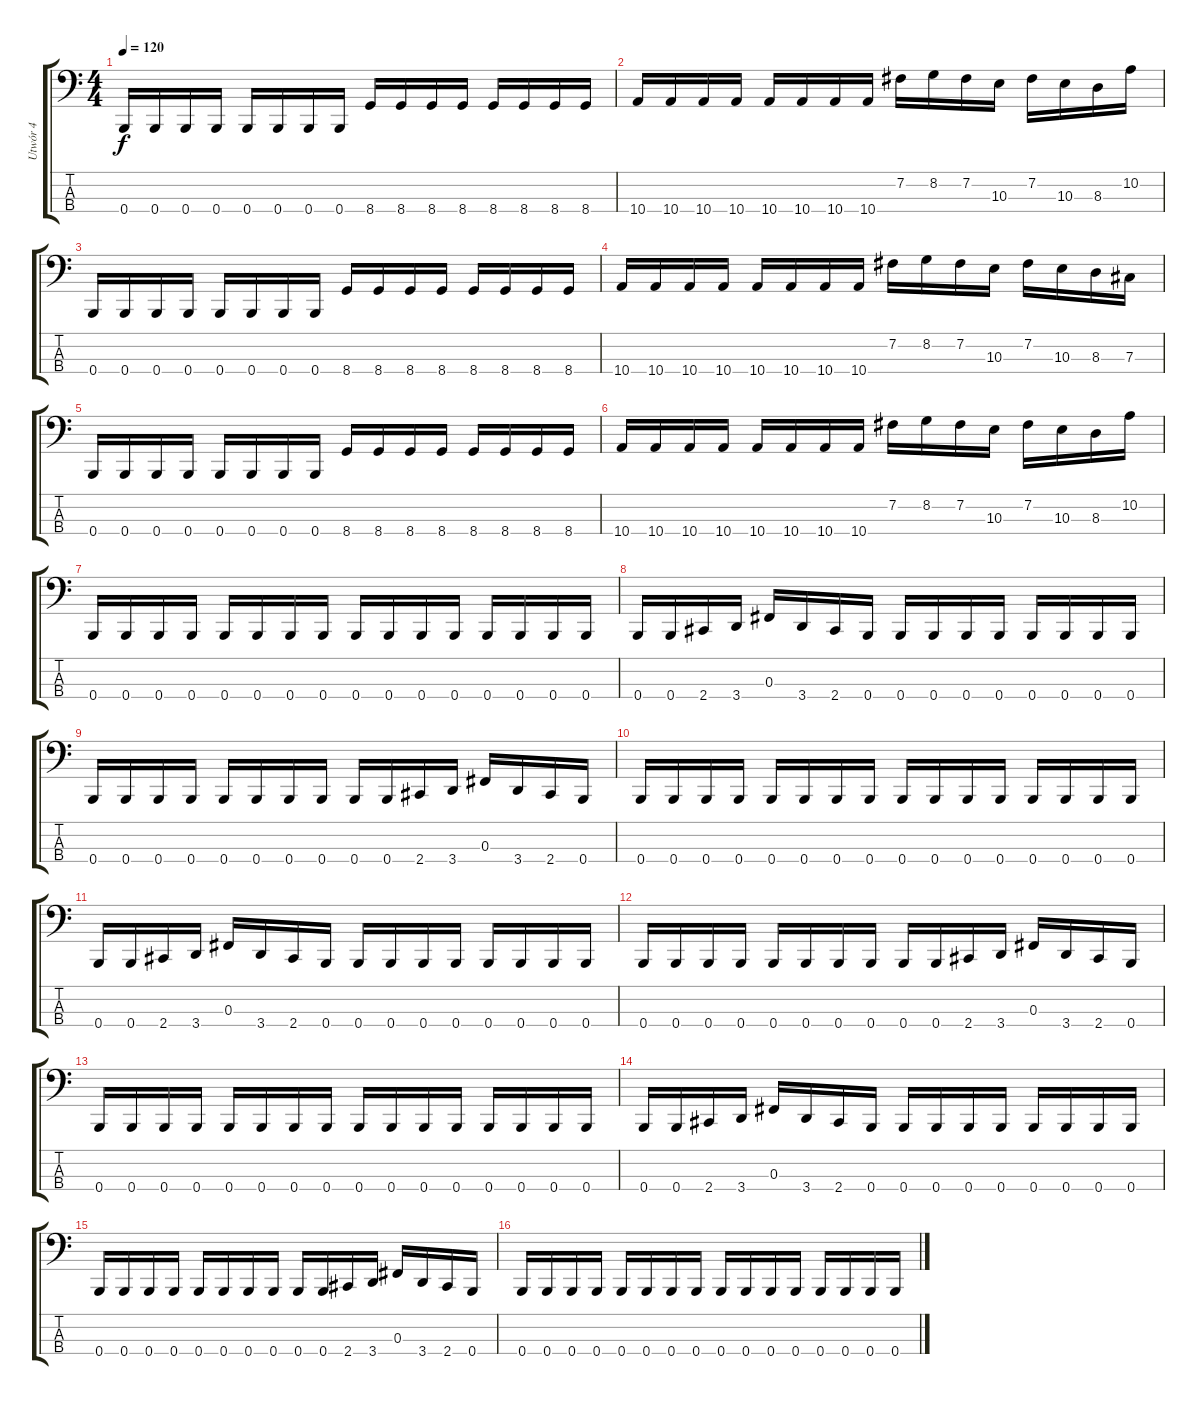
\track ("Utwór 4" "Utwór 4") {instrument electricbasspick}
\staff {score tabs}
\tuning (E2 B1 Gb1 B0) {hide}
\ts (4 4)
\tempo 120
\clef f4
\ks c
0.4.16{dy f} 0.4.16 0.4.16 0.4.16 0.4.16 0.4.16 0.4.16 0.4.16 8.4.16 8.4.16 8.4.16 8.4.16 8.4.16 8.4.16 8.4.16 8.4.16 |
10.4.16 10.4.16 10.4.16 10.4.16 10.4.16 10.4.16 10.4.16 10.4.16 7.2.16 8.2.16 7.2.16 10.3.16 7.2.16 10.3.16 8.3.16 10.2.16 |
0.4.16 0.4.16 0.4.16 0.4.16 0.4.16 0.4.16 0.4.16 0.4.16 8.4.16 8.4.16 8.4.16 8.4.16 8.4.16 8.4.16 8.4.16 8.4.16 |
10.4.16 10.4.16 10.4.16 10.4.16 10.4.16 10.4.16 10.4.16 10.4.16 7.2.16 8.2.16 7.2.16 10.3.16 7.2.16 10.3.16 8.3.16 7.3.16 |
0.4.16 0.4.16 0.4.16 0.4.16 0.4.16 0.4.16 0.4.16 0.4.16 8.4.16 8.4.16 8.4.16 8.4.16 8.4.16 8.4.16 8.4.16 8.4.16 |
10.4.16 10.4.16 10.4.16 10.4.16 10.4.16 10.4.16 10.4.16 10.4.16 7.2.16 8.2.16 7.2.16 10.3.16 7.2.16 10.3.16 8.3.16 10.2.16 |
0.4.16 0.4.16 0.4.16 0.4.16 0.4.16 0.4.16 0.4.16 0.4.16 0.4.16 0.4.16 0.4.16 0.4.16 0.4.16 0.4.16 0.4.16 0.4.16 |
0.4.16 0.4.16 2.4.16 3.4.16 0.3.16 3.4.16 2.4.16 0.4.16 0.4.16 0.4.16 0.4.16 0.4.16 0.4.16 0.4.16 0.4.16 0.4.16 |
0.4.16 0.4.16 0.4.16 0.4.16 0.4.16 0.4.16 0.4.16 0.4.16 0.4.16 0.4.16 2.4.16 3.4.16 0.3.16 3.4.16 2.4.16 0.4.16 |
0.4.16 0.4.16 0.4.16 0.4.16 0.4.16 0.4.16 0.4.16 0.4.16 0.4.16 0.4.16 0.4.16 0.4.16 0.4.16 0.4.16 0.4.16 0.4.16 |
0.4.16 0.4.16 2.4.16 3.4.16 0.3.16 3.4.16 2.4.16 0.4.16 0.4.16 0.4.16 0.4.16 0.4.16 0.4.16 0.4.16 0.4.16 0.4.16 |
0.4.16 0.4.16 0.4.16 0.4.16 0.4.16 0.4.16 0.4.16 0.4.16 0.4.16 0.4.16 2.4.16 3.4.16 0.3.16 3.4.16 2.4.16 0.4.16 |
0.4.16 0.4.16 0.4.16 0.4.16 0.4.16 0.4.16 0.4.16 0.4.16 0.4.16 0.4.16 0.4.16 0.4.16 0.4.16 0.4.16 0.4.16 0.4.16 |
0.4.16 0.4.16 2.4.16 3.4.16 0.3.16 3.4.16 2.4.16 0.4.16 0.4.16 0.4.16 0.4.16 0.4.16 0.4.16 0.4.16 0.4.16 0.4.16 |
0.4.16 0.4.16 0.4.16 0.4.16 0.4.16 0.4.16 0.4.16 0.4.16 0.4.16 0.4.16 2.4.16 3.4.16 0.3.16 3.4.16 2.4.16 0.4.16 |
0.4.16 0.4.16 0.4.16 0.4.16 0.4.16 0.4.16 0.4.16 0.4.16 0.4.16 0.4.16 0.4.16 0.4.16 0.4.16 0.4.16 0.4.16 0.4.16
